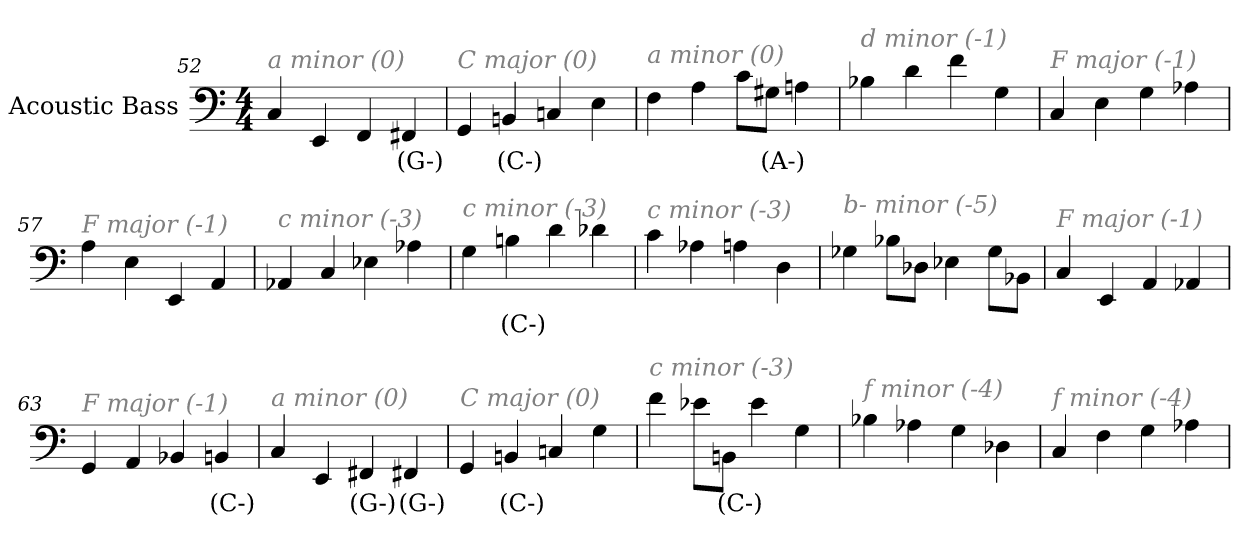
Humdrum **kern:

**kern	**text
*part1	*part1
*staff1	*staff1
*I"Acoustic Bass	*
*clefF4	*
*ITrd7c12	*
*k[]	*
*C:	*
*M4/4	*
=52	=52
!LO:TX:i:color=#808080:t=a minor (0)	!
4CC	.
4EEE	.
4FFF	.
4FFF#Xi	(G-)
=53	=53
!LO:TX:i:color=#808080:t=C major (0)	!
4GGG	.
4BBBni	(C-)
4CCn	.
4EE	.
=54	=54
!LO:TX:i:color=#808080:t=a minor (0)	!
4FF	.
4AA	.
8CL	.
8GG#XiJ	(A-)
4AAn	.
=55	=55
!LO:TX:i:color=#808080:t=d minor (-1)	!
4BB-X	.
4D	.
4F	.
4GG	.
=56	=56
!LO:TX:i:color=#808080:t=F major (-1)	!
4CC	.
4EE	.
4GG	.
4AA-X	.
=57	=57
!LO:TX:i:color=#808080:t=F major (-1)	!
4AA	.
4EE	.
4EEE	.
4AAA	.
=58	=58
!LO:TX:i:color=#808080:t=c minor (-3)	!
4AAA-X	.
4CC	.
4EE-X	.
4AA-X	.
=59	=59
!LO:TX:i:color=#808080:t=c minor (-3)	!
4GG	.
4BBni	(C-)
4D	.
4D-X	.
=60	=60
!LO:TX:i:color=#808080:t=c minor (-3)	!
4C	.
4AA-X	.
4AAn	.
4DD	.
=61	=61
!LO:TX:i:color=#808080:t=b- minor (-5)	!
4GG-X	.
8BB-XL	.
8DD-XJ	.
4EE-X	.
8GG-L	.
8BBB-XJ	.
=62	=62
!LO:TX:i:color=#808080:t=F major (-1)	!
4CC	.
4EEE	.
4AAA	.
4AAA-X	.
=63	=63
!LO:TX:i:color=#808080:t=F major (-1)	!
4GGG	.
4AAA	.
4BBB-X	.
4BBBni	(C-)
=64	=64
!LO:TX:i:color=#808080:t=a minor (0)	!
4CC	.
4EEE	.
4FFF#Xi	(G-)
4FFF#Xi	(G-)
=65	=65
!LO:TX:i:color=#808080:t=C major (0)	!
4GGG	.
4BBBni	(C-)
4CCn	.
4GG	.
=66	=66
!LO:TX:i:color=#808080:t=c minor (-3)	!
4F	.
8E-XL	.
8BBBniJ	(C-)
4E-	.
4GG	.
=67	=67
!LO:TX:i:color=#808080:t=f minor (-4)	!
4BB-X	.
4AA-X	.
4GG	.
4DD-X	.
=68	=68
!LO:TX:i:color=#808080:t=f minor (-4)	!
4CC	.
4FF	.
4GG	.
4AA-X	.
=	=
*-	*-
